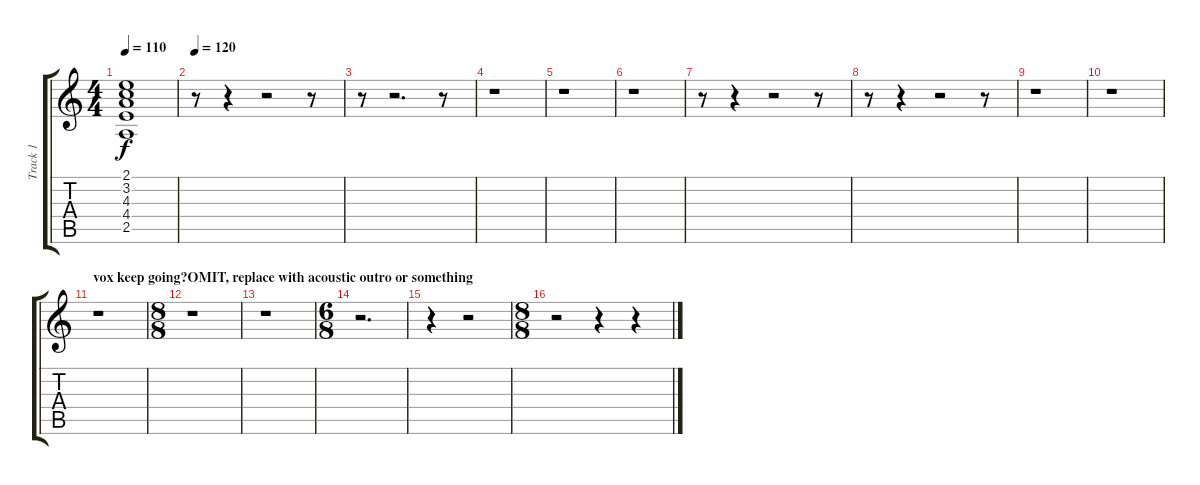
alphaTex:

\track ("Track 1" "Track 1") {instrument acousticguitarnylon}
\staff {score tabs}
\tuning (D4 A3 F3 C3 G2 C2) {hide}
\ts (4 4)
\tempo 110
\clef g2
\ks c
(2.1 3.2 4.3 4.4 2.5).1{dy f} |
\tempo 120
r.8 r.4 r.2 r.8 |
r.8 r.2{d} r.8 |
r.1 |
r.1 |
r.1 |
r.8 r.4 r.2 r.8 |
r.8 r.4 r.2 r.8 |
r.1 |
r.1 |
\section ("" "vox keep going?")
r.1 |
\ts (8 8)
\section ("" "OMIT, replace with acoustic outro or something")
r.1 |
r.1 |
\ts (6 8)
r.2{d} |
r.4 r.2 |
\ts (8 8)
r.2 r.4 r.4
